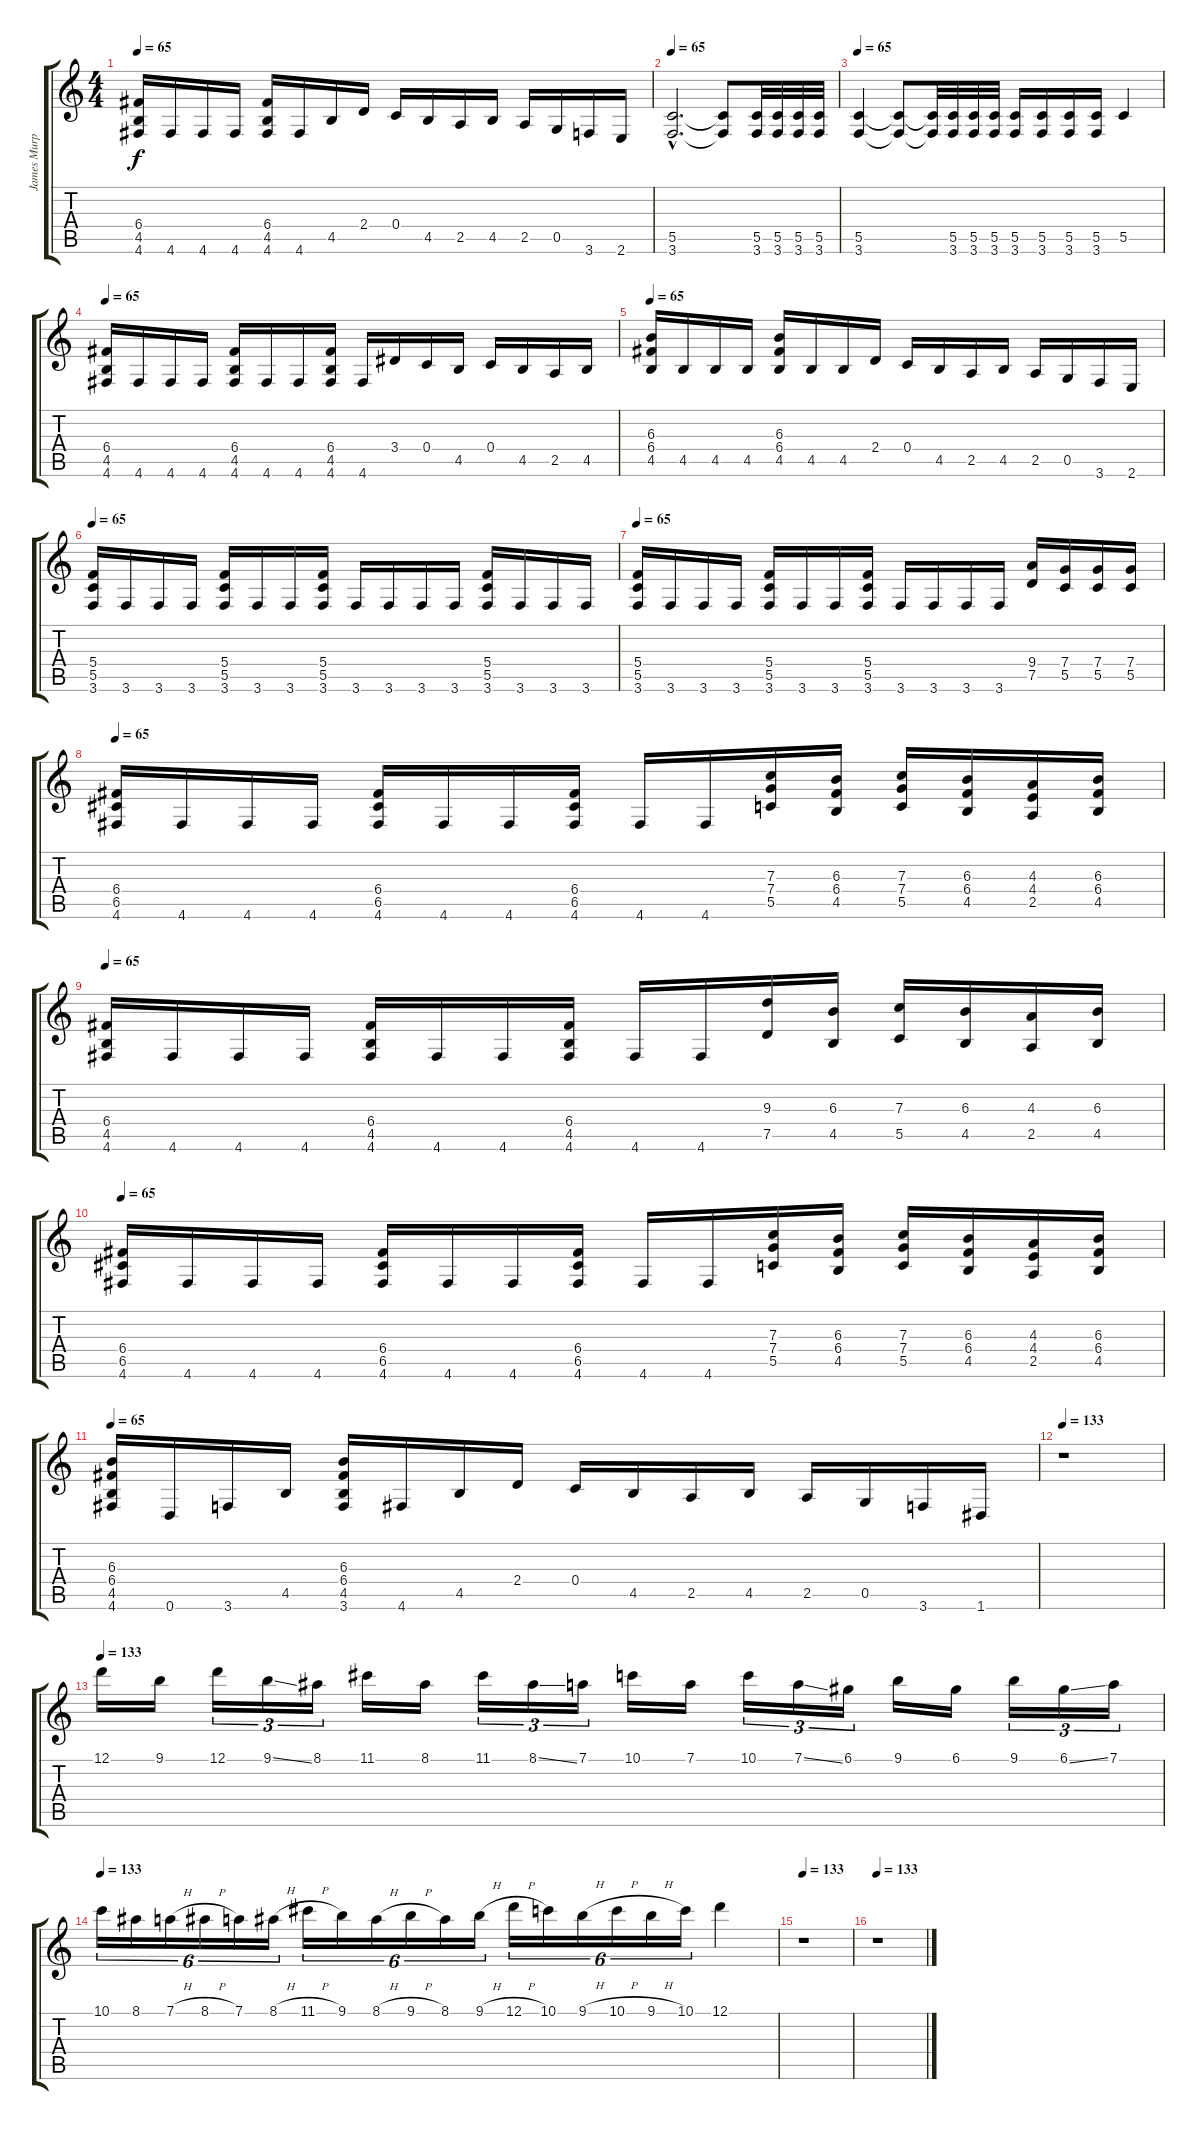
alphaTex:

\track ("James Murphy second guitar" "James Murp") {instrument distortionguitar}
\staff {score tabs}
\tuning (D4 A3 F3 C3 G2 D2) {hide}
\ts (4 4)
\tempo 65
\clef g2
\ks c
(6.4 4.5 4.6).16{dy f} 4.6.16 4.6.16 4.6.16 (6.4 4.5 4.6).16 4.6.16 4.5.16 2.4.16 0.4.16 4.5.16 2.5.16 4.5.16 2.5.16 0.5.16 3.6.16 2.6.16 |
\tempo 65
(5.5{hac} 3.6{hac}).2{d} (5.5{t} 3.6{t}).8 (5.5 3.6).32 (5.5 3.6).32 (5.5 3.6).32 (5.5 3.6).32 |
\tempo 65
(5.5 3.6).4 (5.5{t} 3.6{t}).8 (5.5{t} 3.6{t}).32 (5.5 3.6).32 (5.5 3.6).32 (5.5 3.6).32 (5.5 3.6).16 (5.5 3.6).16 (5.5 3.6).16 (5.5 3.6).16 5.5.4 |
\tempo 65
(6.4 4.5 4.6).16 4.6.16 4.6.16 4.6.16 (6.4 4.5 4.6).16 4.6.16 4.6.16 (6.4 4.5 4.6).16 4.6.16 3.4.16 0.4.16 4.5.16 0.4.16 4.5.16 2.5.16 4.5.16 |
\tempo 65
(6.3 6.4 4.5).16 4.5.16 4.5.16 4.5.16 (6.3 6.4 4.5).16 4.5.16 4.5.16 2.4.16 0.4.16 4.5.16 2.5.16 4.5.16 2.5.16 0.5.16 3.6.16 2.6.16 |
\tempo 65
(5.4 5.5 3.6).16 3.6.16 3.6.16 3.6.16 (5.4 5.5 3.6).16 3.6.16 3.6.16 (5.4 5.5 3.6).16 3.6.16 3.6.16 3.6.16 3.6.16 (5.4 5.5 3.6).16 3.6.16 3.6.16 3.6.16 |
\tempo 65
(5.4 5.5 3.6).16 3.6.16 3.6.16 3.6.16 (5.4 5.5 3.6).16 3.6.16 3.6.16 (5.4 5.5 3.6).16 3.6.16 3.6.16 3.6.16 3.6.16 (9.4 7.5).16 (7.4 5.5).16 (7.4 5.5).16 (7.4 5.5).16 |
\tempo 65
(6.4 6.5 4.6).16 4.6.16 4.6.16 4.6.16 (6.4 6.5 4.6).16 4.6.16 4.6.16 (6.4 6.5 4.6).16 4.6.16 4.6.16 (7.3 7.4 5.5).16 (6.3 6.4 4.5).16 (7.3 7.4 5.5).16 (6.3 6.4 4.5).16 (4.3 4.4 2.5).16 (6.3 6.4 4.5).16 |
\tempo 65
(6.4 4.5 4.6).16 4.6.16 4.6.16 4.6.16 (6.4 4.5 4.6).16 4.6.16 4.6.16 (6.4 4.5 4.6).16 4.6.16 4.6.16 (9.3 7.5).16 (6.3 4.5).16 (7.3 5.5).16 (6.3 4.5).16 (4.3 2.5).16 (6.3 4.5).16 |
\tempo 65
(6.4 6.5 4.6).16 4.6.16 4.6.16 4.6.16 (6.4 6.5 4.6).16 4.6.16 4.6.16 (6.4 6.5 4.6).16 4.6.16 4.6.16 (7.3 7.4 5.5).16 (6.3 6.4 4.5).16 (7.3 7.4 5.5).16 (6.3 6.4 4.5).16 (4.3 4.4 2.5).16 (6.3 6.4 4.5).16 |
\tempo 65
(6.3 6.4 4.5 4.6).16 0.6.16 3.6.16 4.5.16 (6.3 6.4 4.5 3.6).16 4.6.16 4.5.16 2.4.16 0.4.16 4.5.16 2.5.16 4.5.16 2.5.16 0.5.16 3.6.16 1.6.16 |
\tempo 133
r.1 |
\tempo 133
12.1.16 9.1.16 12.1.16{tu (3 2)} 9.1{ss}.16{tu (3 2)} 8.1.16{tu (3 2)} 11.1.16 8.1.16 11.1.16{tu (3 2)} 8.1{ss}.16{tu (3 2)} 7.1.16{tu (3 2)} 10.1.16 7.1.16 10.1.16{tu (3 2)} 7.1{ss}.16{tu (3 2)} 6.1.16{tu (3 2)} 9.1.16 6.1.16 9.1.16{tu (3 2)} 6.1{ss}.16{tu (3 2)} 7.1.16{tu (3 2)} |
\tempo 133
10.1.16{tu (6 4)} 8.1.16{tu (6 4)} 7.1{h}.16{tu (6 4)} 8.1{h}.16{tu (6 4)} 7.1.16{tu (6 4)} 8.1{h}.16{tu (6 4)} 11.1{h}.16{tu (6 4)} 9.1.16{tu (6 4)} 8.1{h}.16{tu (6 4)} 9.1{h}.16{tu (6 4)} 8.1.16{tu (6 4)} 9.1{h}.16{tu (6 4)} 12.1{h}.16{tu (6 4)} 10.1.16{tu (6 4)} 9.1{h}.16{tu (6 4)} 10.1{h}.16{tu (6 4)} 9.1{h}.16{tu (6 4)} 10.1.16{tu (6 4)} 12.1.4 |
\tempo 133
r.1 |
\tempo 133
r.1
